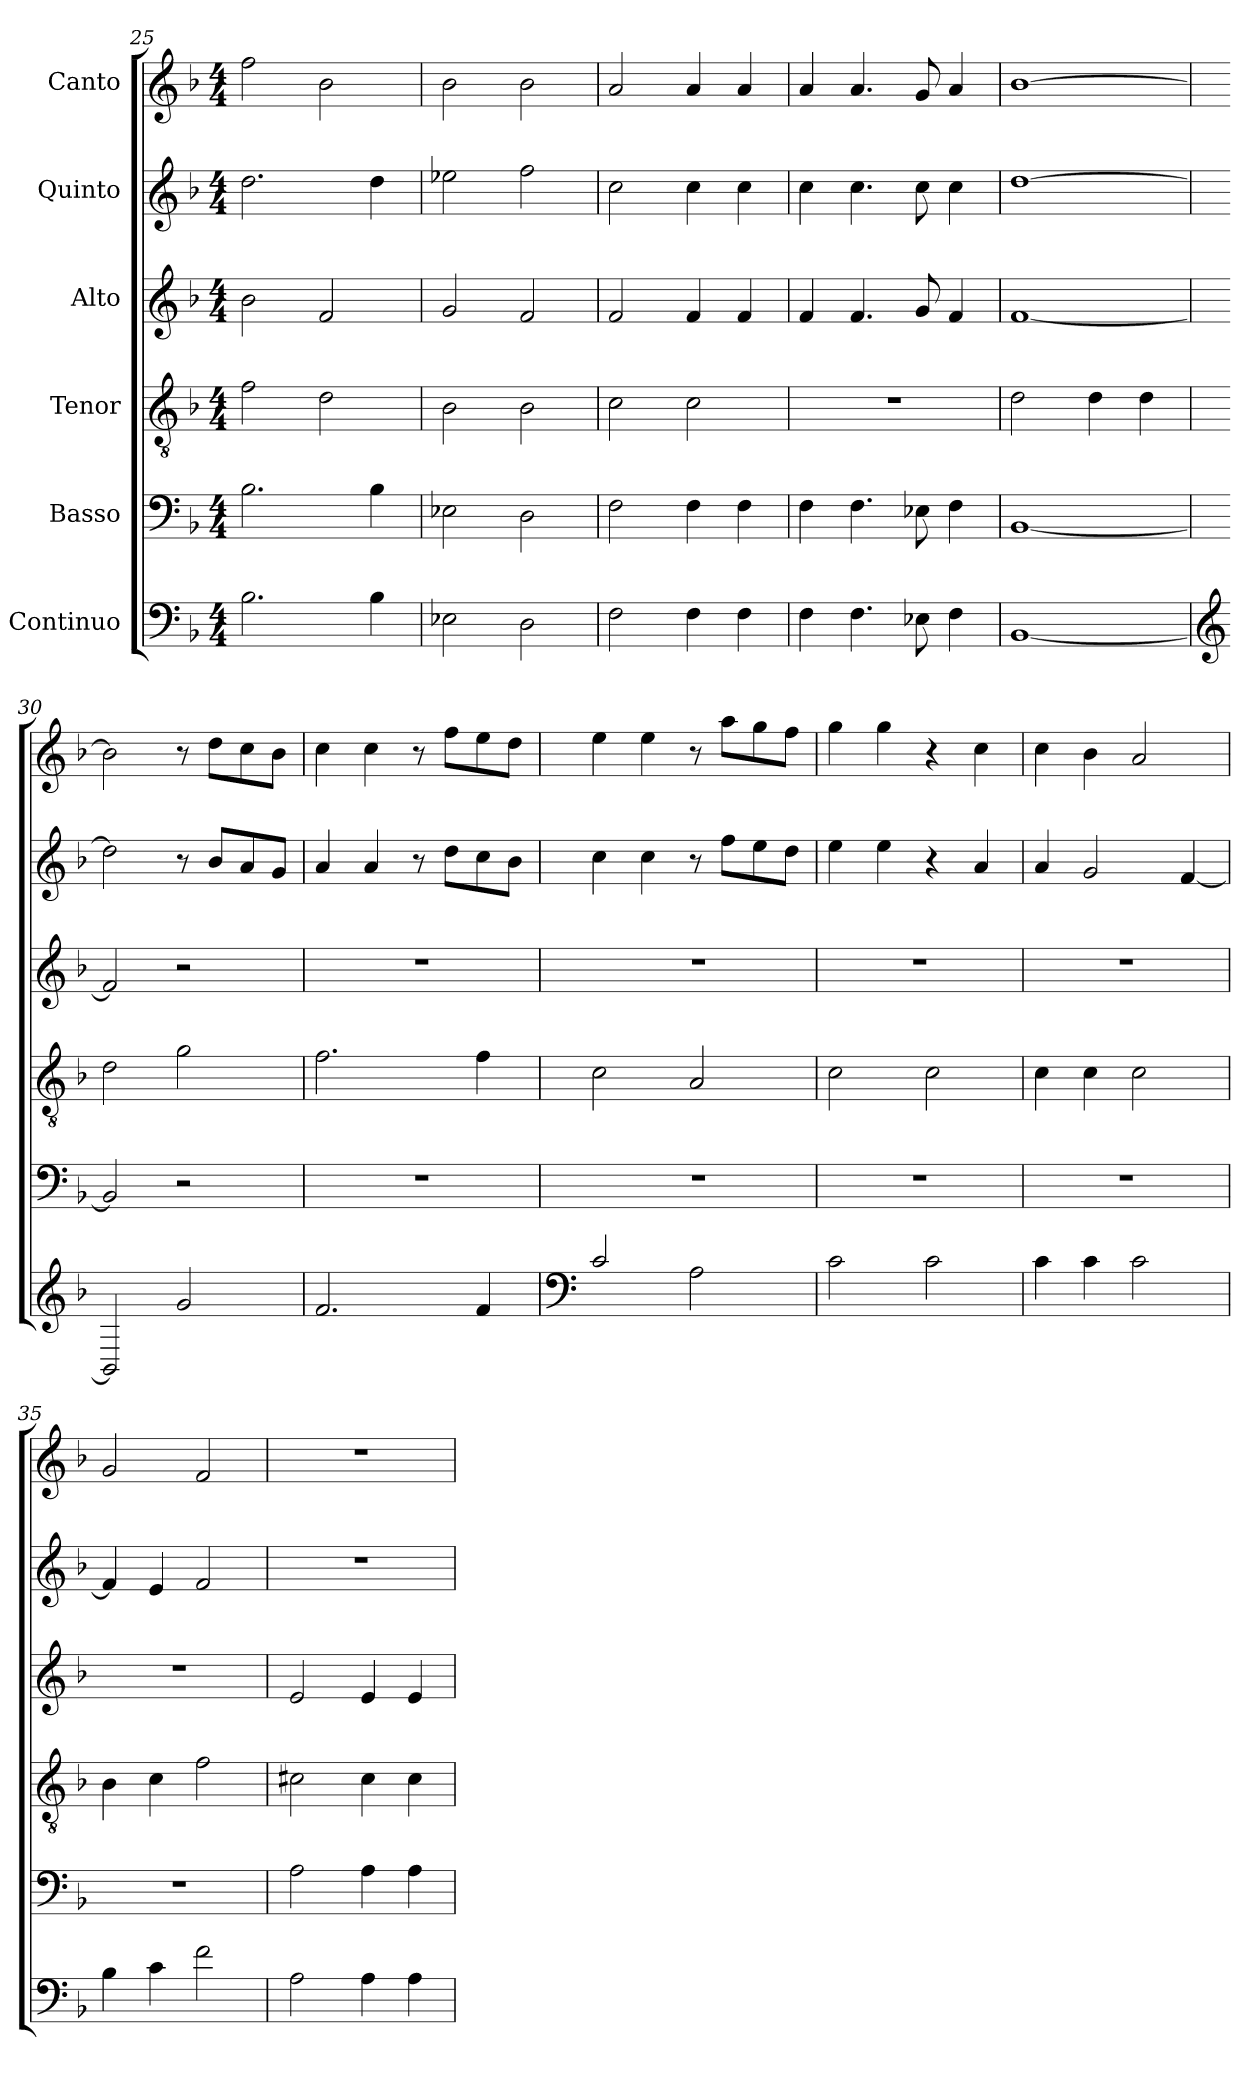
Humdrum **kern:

**kern	**kern	**kern	**kern	**kern	**kern
*part6	*part5	*part4	*part3	*part2	*part1
*staff6	*staff5	*staff4	*staff3	*staff2	*staff1
*I"Continuo	*I"Basso	*I"Tenor	*I"Alto	*I"Quinto	*I"Canto
*clefF4	*clefF4	*clefGv2	*clefG2	*clefG2	*clefG2
*k[b-]	*k[b-]	*k[b-]	*k[b-]	*k[b-]	*k[b-]
*F:	*F:	*F:	*F:	*F:	*F:
*M4/4	*M4/4	*M4/4	*M4/4	*M4/4	*M4/4
=25	=25	=25	=25	=25	=25
2.B-\	2.B-\	2f\	2b-\	2.dd\	2ff\
.	.	2d\	2f/	.	2b-\
4B-\	4B-\	.	.	4dd\	.
=26	=26	=26	=26	=26	=26
2E-X\	2E-X\	2B-\	2g/	2ee-X\	2b-\
2D\	2D\	2B-\	2f/	2ff\	2b-\
=27	=27	=27	=27	=27	=27
2F\	2F\	2c\	2f/	2cc\	2a/
4F\	4F\	2c\	4f/	4cc\	4a/
4F\	4F\	.	4f/	4cc\	4a/
=28	=28	=28	=28	=28	=28
4F\	4F\	1r	4f/	4cc\	4a/
4.F\	4.F\	.	4.f/	4.cc\	4.a/
8E-X\	8E-X\	.	8g/	8cc\	8g/
4F\	4F\	.	4f/	4cc\	4a/
=29	=29	=29	=29	=29	=29
[1BB-	[1BB-	2d\	[1f	[1dd	[1b-
.	.	4d\	.	.	.
.	.	4d\	.	.	.
=30	=30	=30	=30	=30	=30
*clefG2	*	*	*	*	*
2BB-/]	2BB-/]	2d\	2f/]	2dd\]	2b-\]
2g/	2r	2g\	2r	8r	8r
.	.	.	.	8b-/L	8dd\L
.	.	.	.	8a/	8cc\
.	.	.	.	8g/J	8b-\J
=31	=31	=31	=31	=31	=31
2.f/	1r	2.f\	1r	4a/	4cc\
.	.	.	.	4a/	4cc\
.	.	.	.	8r	8r
.	.	.	.	8dd\L	8ff\L
4f/	.	4f\	.	8cc\	8ee\
.	.	.	.	8b-\J	8dd\J
=32	=32	=32	=32	=32	=32
*clefF4	*	*	*	*	*
2c/	1r	2c\	1r	4cc\	4ee\
.	.	.	.	4cc\	4ee\
2A\	.	2A/	.	8r	8r
.	.	.	.	8ff\L	8aa\L
.	.	.	.	8ee\	8gg\
.	.	.	.	8dd\J	8ff\J
=33	=33	=33	=33	=33	=33
2c\	1r	2c\	1r	4ee\	4gg\
.	.	.	.	4ee\	4gg\
2c\	.	2c\	.	4r	4r
.	.	.	.	4a/	4cc\
=34	=34	=34	=34	=34	=34
4c\	1r	4c\	1r	4a/	4cc\
4c\	.	4c\	.	2g/	4b-\
2c\	.	2c\	.	.	2a/
.	.	.	.	[4f/	.
=35	=35	=35	=35	=35	=35
4B-\	1r	4B-\	1r	4f/]	2g/
4c\	.	4c\	.	4e/	.
2f\	.	2f\	.	2f/	2f/
=36	=36	=36	=36	=36	=36
2A\	2A\	2c#X\	2e/	1r	1r
4A\	4A\	4c#\	4e/	.	.
4A\	4A\	4c#\	4e/	.	.
=	=	=	=	=	=
*-	*-	*-	*-	*-	*-
